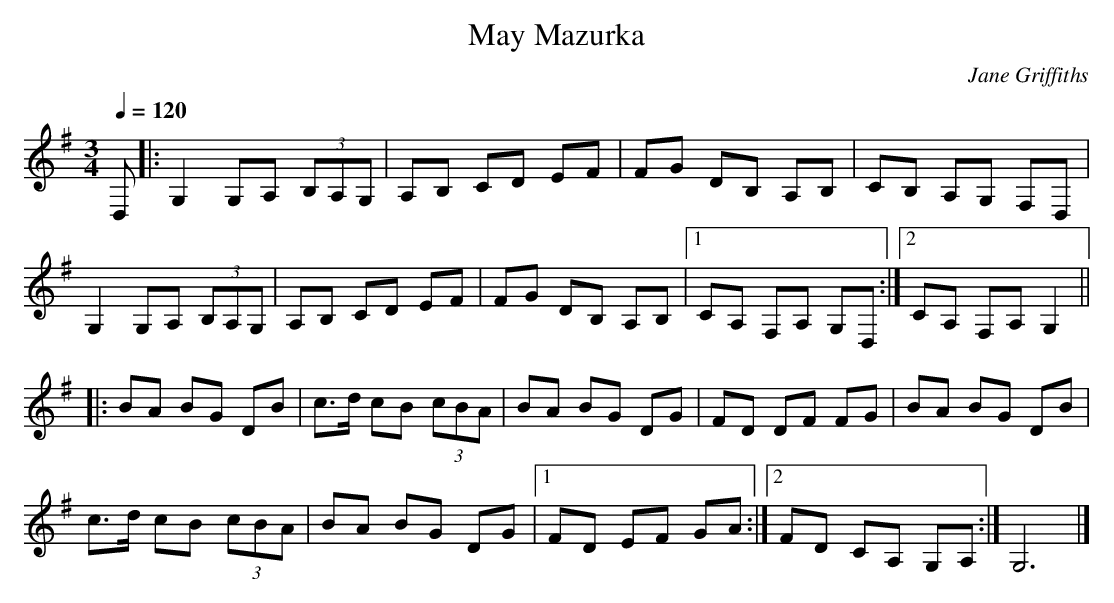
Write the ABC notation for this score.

X:1
T:May Mazurka
C:Jane Griffiths
M:3/4
L:1/8
K:Gmaj clef=treble
Q:1/4=120
D, |: \
G,2 G,A, (3B,A,G, | A,B, CD EF | FG DB, A,B, | CB, A,G, F,D, |
G,2 G,A, (3B,A,G, | A,B, CD EF | FG DB, A,B, | \
 [1 CA, F,A, G,D, :|  [2 CA, F,A, G,2 ||
|: \
BA BG DB | c>d cB (3cBA | BA BG DG | FD DF FG | \
BA BG DB |
c>d cB (3cBA | BA BG DG | \
 [1 FD EF GA :|  [2 FD CA, G,A, :| G,6 |]
